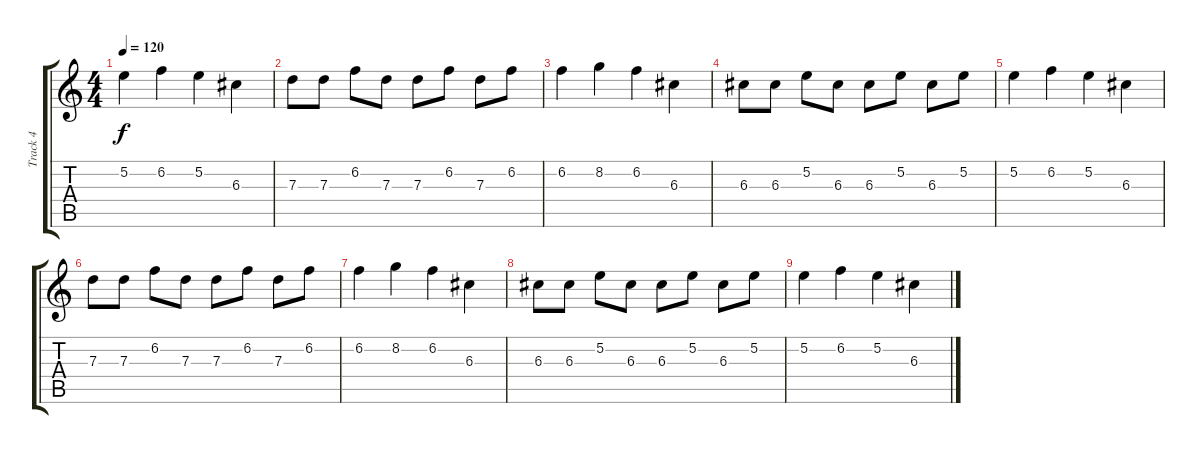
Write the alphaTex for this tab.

\track ("Track 4" "Track 4") {instrument distortionguitar}
\staff {score tabs}
\tuning (E4 B3 G3 D3 A2 E2) {hide}
\ts (4 4)
\tempo 120
\clef g2
\ks c
5.2.4{dy f} 6.2.4 5.2.4 6.3.4 |
7.3.8 7.3.8 6.2.8 7.3.8 7.3.8 6.2.8 7.3.8 6.2.8 |
6.2.4 8.2.4 6.2.4 6.3.4 |
6.3.8 6.3.8 5.2.8 6.3.8 6.3.8 5.2.8 6.3.8 5.2.8 |
5.2.4 6.2.4 5.2.4 6.3.4 |
7.3.8 7.3.8 6.2.8 7.3.8 7.3.8 6.2.8 7.3.8 6.2.8 |
6.2.4 8.2.4 6.2.4 6.3.4 |
6.3.8 6.3.8 5.2.8 6.3.8 6.3.8 5.2.8 6.3.8 5.2.8 |
5.2.4 6.2.4 5.2.4 6.3.4
